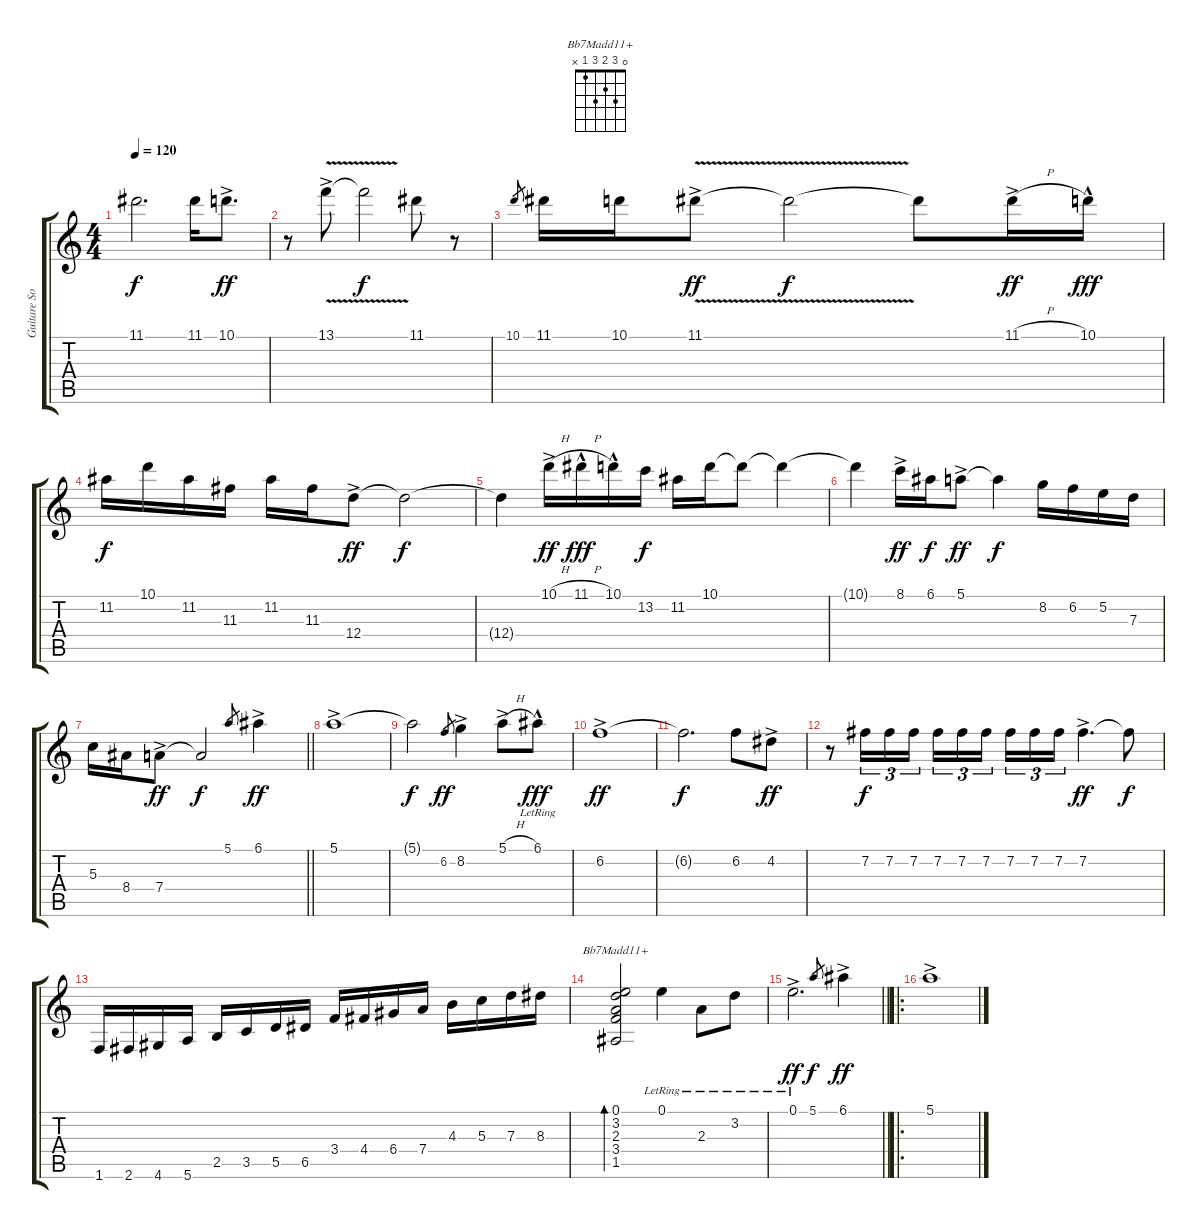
\track ("Guitare Solo" "Guitare So") {instrument acousticguitarsteel}
\staff {score tabs}
\tuning (E4 B3 G3 D3 A2 E2) {hide}
\chord ("Bb7Madd11+" 0 3 2 3 1 x)
\ts (4 4)
\tempo 120
\clef g2
\ks c
11.1{t}.2{d dy f} 11.1.16 10.1{ac}.8{d dy ff} |
r.8 13.1{v ac}.8 13.1{t}.2{dy f} 11.1.8 r.8 |
10.1.8{gr} 11.1.16 10.1.16 11.1{v ac}.8{dy ff} 11.1{t}.2{dy f} 11.1{t}.8 11.1{h ac}.16{dy ff} 10.1{hac}.16{dy fff} |
11.2.16{dy f} 10.1.16 11.2.16 11.3.16 11.2.16 11.3.16 12.4{ac}.8{dy ff} 12.4{t}.2{dy f} |
12.4{t}.4 10.1{h ac}.16{dy ff} 11.1{h hac}.16{dy fff} 10.1{hac}.16 13.2.16{dy f} 11.2.16 10.1.16 10.1{t}.8 10.1{t}.4 |
10.1{t}.4 8.1{ac}.16{dy ff} 6.1.16{dy f} 5.1{ac}.8{dy ff} 5.1{t}.4{dy f} 8.2.16 6.2.16 5.2.16 7.3.16 |
\barLineRight lightlight
5.3.16 8.4.16 7.4{ac}.8{dy ff} 7.4{t}.2{dy f} 5.1.8{gr} 6.1{ac}.4{dy ff} |
5.1{ac}.1 |
5.1{t}.2{dy f} 6.2.8{gr dy ff} 8.2{ac}.4 5.1{h ac}.8 6.1{hac lr}.8{dy fff} |
6.2{ac}.1{dy ff} |
6.2{t}.2{d dy f} 6.2.8 4.2{ac}.8{dy ff} |
r.8 7.2.16{tu (3 2) dy f} 7.2.16{tu (3 2)} 7.2.16{tu (3 2)} 7.2.16{tu (3 2)} 7.2.16{tu (3 2)} 7.2.16{tu (3 2) beam splitsecondary} 7.2.16{tu (3 2)} 7.2.16{tu (3 2)} 7.2.16{tu (3 2)} 7.2{ac}.4{d dy ff} 7.2{t}.8{dy f} |
1.6.16 2.6.16 4.6.16 5.6.16 2.5.16 3.5.16 5.5.16 6.5.16 3.4.16 4.4.16 6.4.16 7.4.16 4.3.16 5.3.16 7.3.16 8.3.16 |
(0.1 3.2 2.3 3.4 1.5).2{bd 480 ch "Bb7Madd11+"} 0.1{lr}.4 2.3{lr}.8 3.2{lr}.8 |
\barLineRight lightlight
0.1{ac lr}.2{d dy ff} 5.1.8{gr dy f} 6.1{ac}.4{dy ff} |
\ro
5.1{ac}.1
